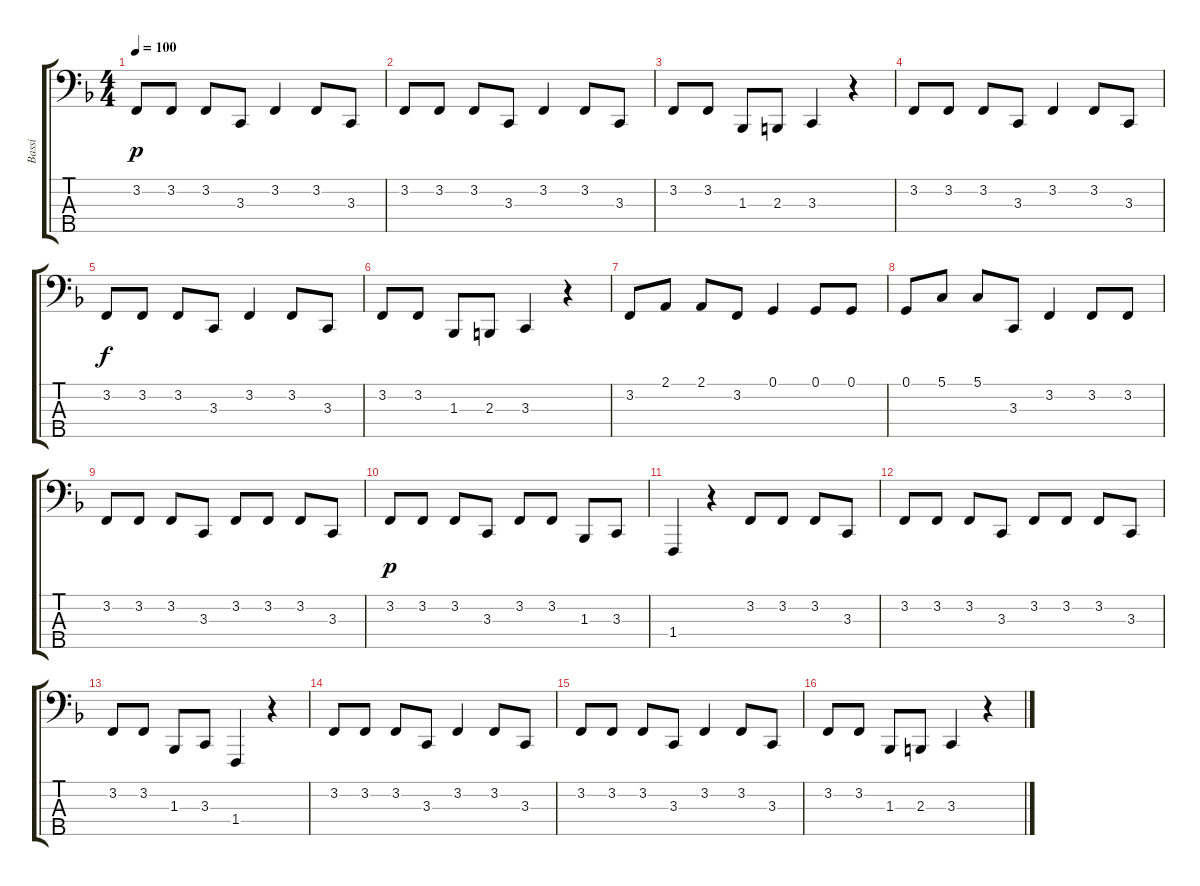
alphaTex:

\track ("Bassi" "Bassi") {instrument cello}
\staff {score tabs}
\tuning (G2 D2 A1 E1 B0) {hide}
\ts (4 4)
\tempo 100
\clef f4
\ks f
3.2.8{dy p instrument cello} 3.2.8 3.2.8 3.3.8 3.2.4 3.2.8 3.3.8 |
3.2.8 3.2.8 3.2.8 3.3.8 3.2.4 3.2.8 3.3.8 |
3.2.8 3.2.8 1.3.8 2.3.8 3.3.4 r.4 |
3.2.8 3.2.8 3.2.8 3.3.8 3.2.4 3.2.8 3.3.8 |
3.2.8{dy f} 3.2.8 3.2.8 3.3.8 3.2.4 3.2.8 3.3.8 |
3.2.8 3.2.8 1.3.8 2.3.8 3.3.4 r.4 |
3.2.8 2.1.8 2.1.8 3.2.8 0.1.4 0.1.8 0.1.8 |
0.1.8 5.1.8 5.1.8 3.3.8 3.2.4 3.2.8 3.2.8 |
3.2.8 3.2.8 3.2.8 3.3.8 3.2.8 3.2.8 3.2.8 3.3.8 |
3.2.8{dy p} 3.2.8 3.2.8 3.3.8 3.2.8 3.2.8 1.3.8 3.3.8 |
1.4.4 r.4 3.2.8 3.2.8 3.2.8 3.3.8 |
3.2.8 3.2.8 3.2.8 3.3.8 3.2.8 3.2.8 3.2.8 3.3.8 |
3.2.8 3.2.8 1.3.8 3.3.8 1.4.4 r.4 |
3.2.8 3.2.8 3.2.8 3.3.8 3.2.4 3.2.8 3.3.8 |
3.2.8 3.2.8 3.2.8 3.3.8 3.2.4 3.2.8 3.3.8 |
3.2.8 3.2.8 1.3.8 2.3.8 3.3.4 r.4
